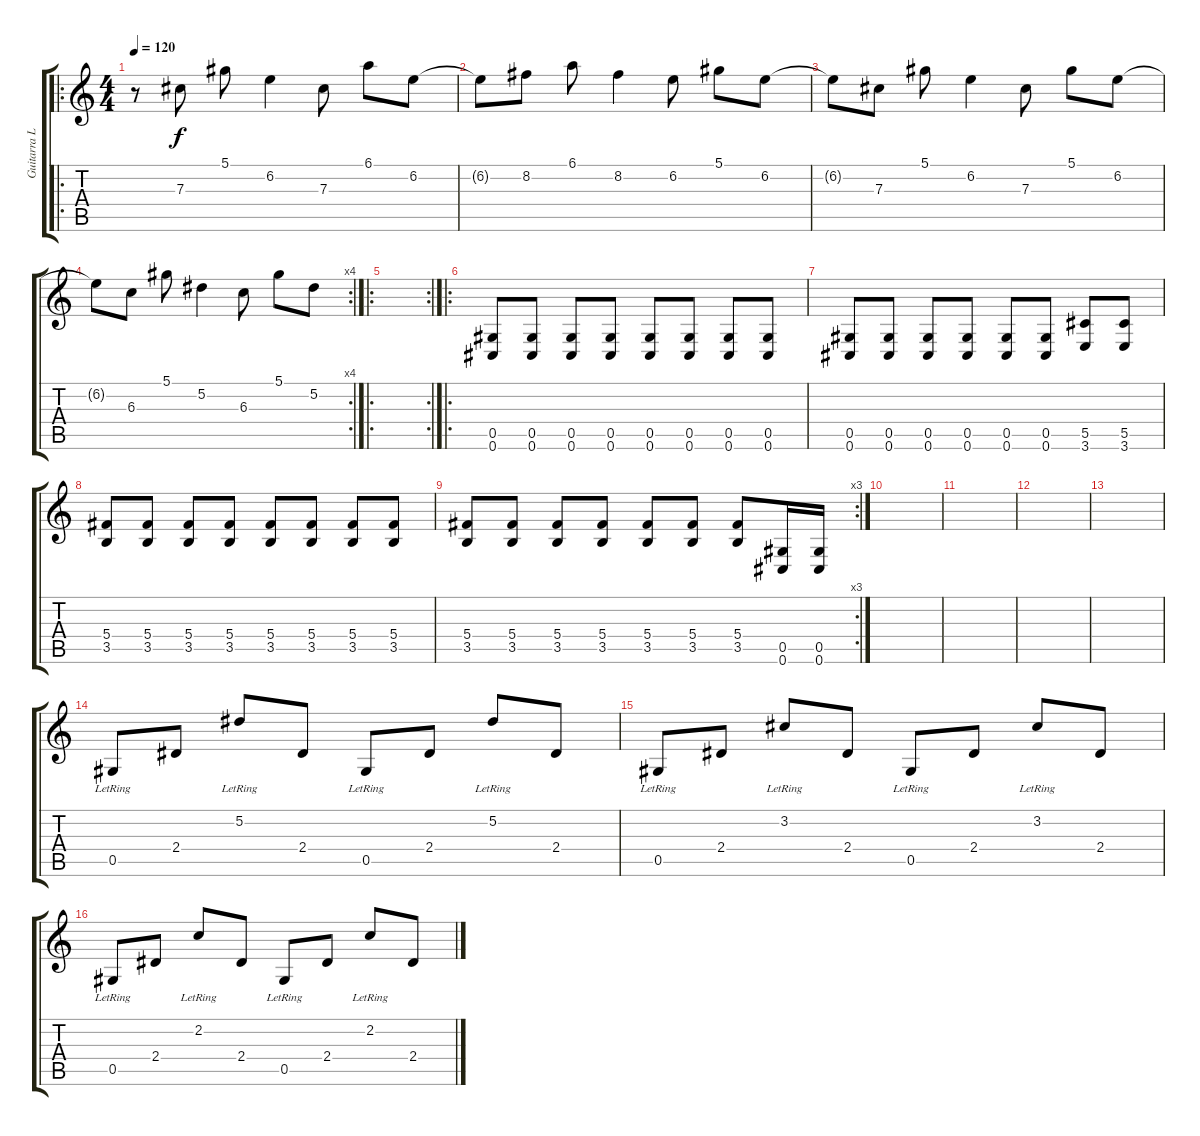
\track ("Guitarra Limpa 2" "Guitarra L") {instrument electricguitarjazz}
\staff {score tabs}
\tuning (Eb4 Bb3 Gb3 Db3 Ab2 Db2) {hide}
\ro
\ts (4 4)
\tempo 120
\clef g2
\ks c
r.8{dy f} 7.3.8 5.1.8 6.2.4 7.3.8 6.1.8 6.2.8 |
6.2{t}.8 8.2.8 6.1.8 8.2.4 6.2.8 5.1.8 6.2.8 |
6.2{t}.8 7.3.8 5.1.8 6.2.4 7.3.8 5.1.8 6.2.8 |
\rc 4
6.2{t}.8 6.3.8 5.1.8 5.2.4 6.3.8 5.1.8 5.2.8 |
\ro
\rc 2
|
\ro
(0.5 0.6).8 (0.5 0.6).8 (0.5 0.6).8 (0.5 0.6).8 (0.5 0.6).8 (0.5 0.6).8 (0.5 0.6).8 (0.5 0.6).8 |
(0.5 0.6).8 (0.5 0.6).8 (0.5 0.6).8 (0.5 0.6).8 (0.5 0.6).8 (0.5 0.6).8 (5.5 3.6).8 (5.5 3.6).8 |
(5.4 3.5).8 (5.4 3.5).8 (5.4 3.5).8 (5.4 3.5).8 (5.4 3.5).8 (5.4 3.5).8 (5.4 3.5).8 (5.4 3.5).8 |
\rc 3
(5.4 3.5).8 (5.4 3.5).8 (5.4 3.5).8 (5.4 3.5).8 (5.4 3.5).8 (5.4 3.5).8 (5.4 3.5).8 (0.5 0.6).16 (0.5 0.6).16 |
|
|
|
|
0.5{lr}.8 2.4.8 5.2{lr}.8 2.4.8 0.5{lr}.8 2.4.8 5.2{lr}.8 2.4.8 |
0.5{lr}.8 2.4.8 3.2{lr}.8 2.4.8 0.5{lr}.8 2.4.8 3.2{lr}.8 2.4.8 |
0.5{lr}.8 2.4.8 2.2{lr}.8 2.4.8 0.5{lr}.8 2.4.8 2.2{lr}.8 2.4.8
